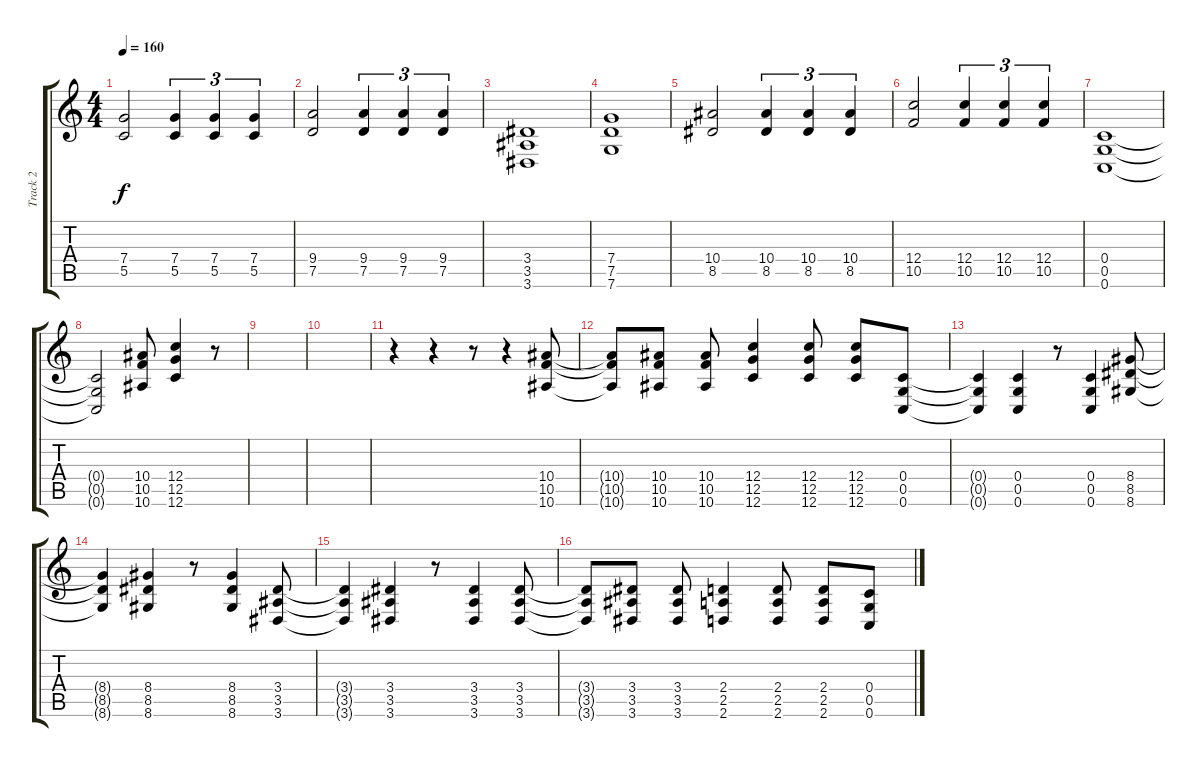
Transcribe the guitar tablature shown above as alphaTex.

\track ("Track 2" "Track 2") {instrument overdrivenguitar}
\staff {score tabs}
\tuning (D4 A3 F3 C3 G2 C2) {hide}
\ts (4 4)
\tempo 160
\clef g2
\ks c
(7.4 5.5).2{dy f} (7.4 5.5).4{tu (3 2)} (7.4 5.5).4{tu (3 2)} (7.4 5.5).4{tu (3 2)} |
(9.4 7.5).2 (9.4 7.5).4{tu (3 2)} (9.4 7.5).4{tu (3 2)} (9.4 7.5).4{tu (3 2)} |
(3.4 3.5 3.6).1 |
(7.4 7.5 7.6).1 |
(10.4 8.5).2 (10.4 8.5).4{tu (3 2)} (10.4 8.5).4{tu (3 2)} (10.4 8.5).4{tu (3 2)} |
(12.4 10.5).2 (12.4 10.5).4{tu (3 2)} (12.4 10.5).4{tu (3 2)} (12.4 10.5).4{tu (3 2)} |
(0.4 0.5 0.6).1 |
(0.4{t} 0.5{t} 0.6{t}).2 (10.4 10.5 10.6).8 (12.4 12.5 12.6).4 r.8 |
|
|
r.4 r.4 r.8 r.4 (10.4 10.5 10.6).8 |
(10.4{t} 10.5{t} 10.6{t}).8 (10.4 10.5 10.6).8 (10.4 10.5 10.6).8 (12.4 12.5 12.6).4 (12.4 12.5 12.6).8 (12.4 12.5 12.6).8 (0.4 0.5 0.6).8 |
(0.4{t} 0.5{t} 0.6{t}).4 (0.4 0.5 0.6).4 r.8 (0.4 0.5 0.6).4 (8.4 8.5 8.6).8 |
(8.4{t} 8.5{t} 8.6{t}).4 (8.4 8.5 8.6).4 r.8 (8.4 8.5 8.6).4 (3.4 3.5 3.6).8 |
(3.4{t} 3.5{t} 3.6{t}).4 (3.4 3.5 3.6).4 r.8 (3.4 3.5 3.6).4 (3.4 3.5 3.6).8 |
(3.4{t} 3.5{t} 3.6{t}).8 (3.4 3.5 3.6).8 (3.4 3.5 3.6).8 (2.4 2.5 2.6).4 (2.4 2.5 2.6).8 (2.4 2.5 2.6).8 (0.4 0.5 0.6).8
